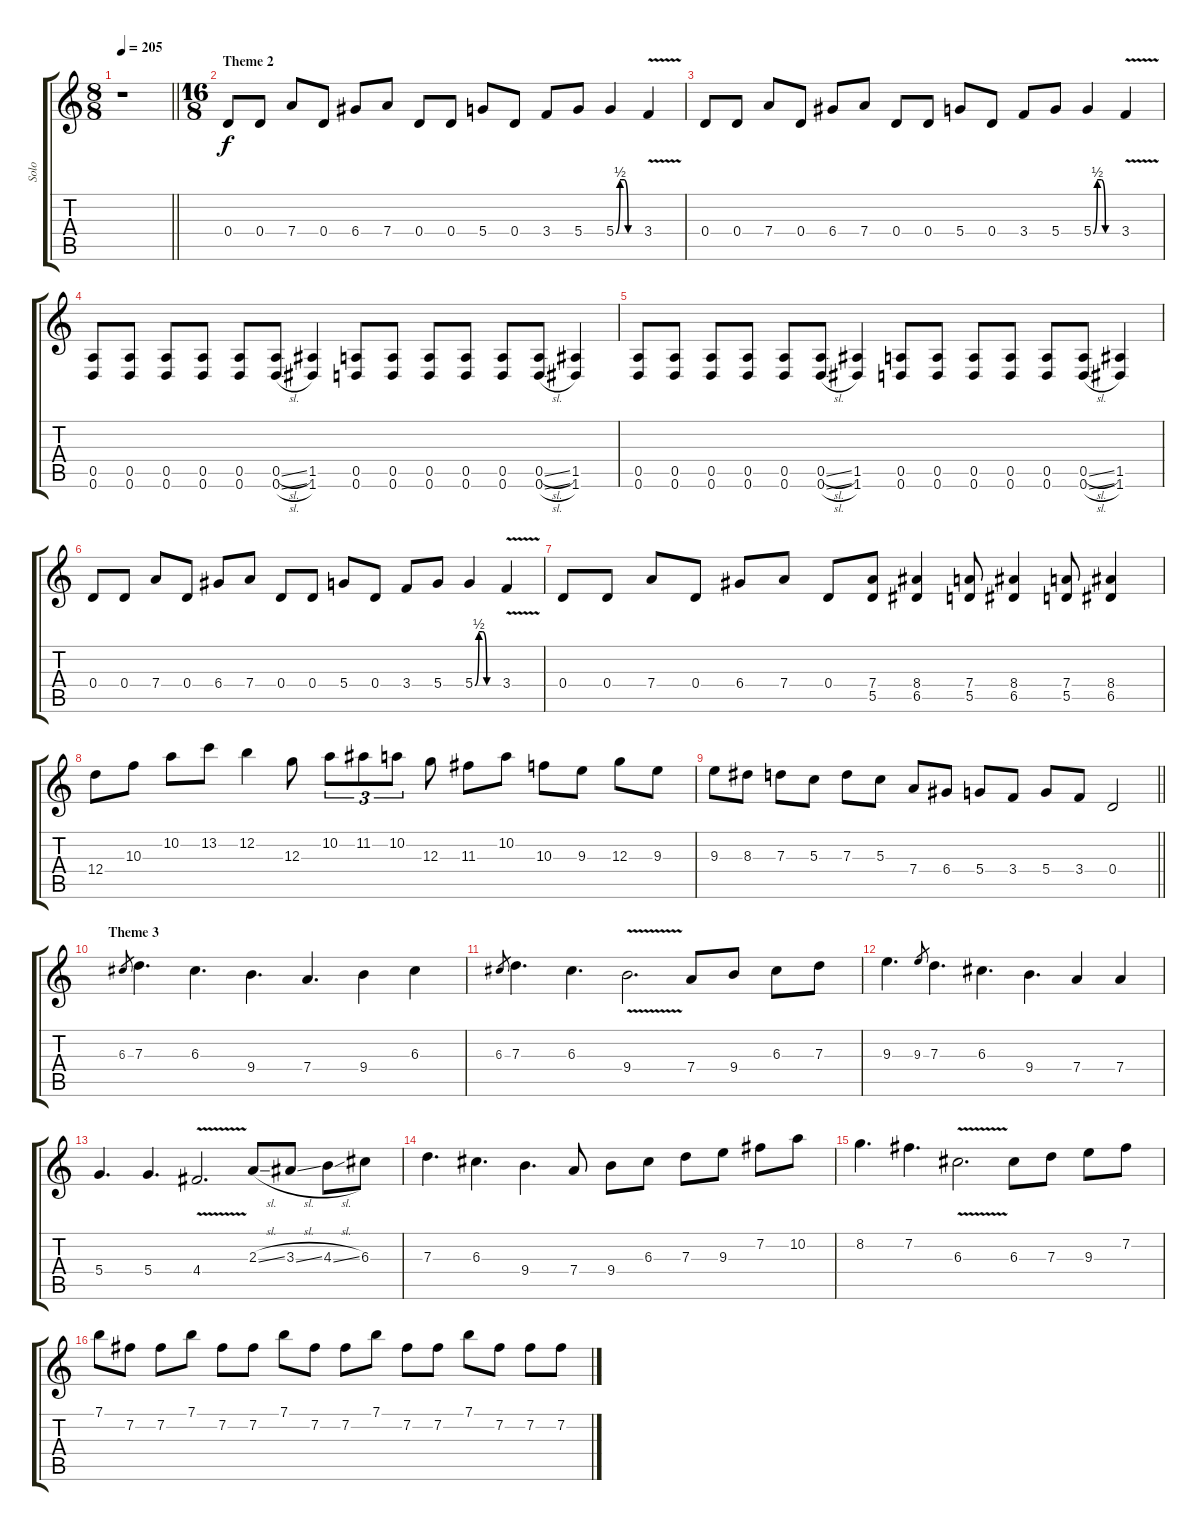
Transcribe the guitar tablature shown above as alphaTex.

\track ("Solo" "Solo") {instrument distortionguitar}
\staff {score tabs}
\tuning (E4 B3 G3 D3 A2 D2) {hide}
\ts (8 8)
\tempo 205
\clef g2
\barLineRight lightlight
\ks c
r.1{dy f} |
\ts (16 8)
\section ("" "Theme 2")
0.4.8 0.4.8 7.4.8 0.4.8 6.4.8 7.4.8 0.4.8 0.4.8 5.4.8 0.4.8 3.4.8 5.4.8 5.4{be (custom 0 0 10 2 20 2 30 0 60 0)}.4 3.4{v}.4 |
0.4.8 0.4.8 7.4.8 0.4.8 6.4.8 7.4.8 0.4.8 0.4.8 5.4.8 0.4.8 3.4.8 5.4.8 5.4{be (custom 0 0 10 2 20 2 30 0 60 0)}.4 3.4{v}.4 |
(0.5 0.6).8 (0.5 0.6).8 (0.5 0.6).8 (0.5 0.6).8 (0.5 0.6).8 (0.5{sl} 0.6{sl}).8 (1.5 1.6).4 (0.5 0.6).8 (0.5 0.6).8 (0.5 0.6).8 (0.5 0.6).8 (0.5 0.6).8 (0.5{sl} 0.6{sl}).8 (1.5 1.6).4 |
(0.5 0.6).8 (0.5 0.6).8 (0.5 0.6).8 (0.5 0.6).8 (0.5 0.6).8 (0.5{sl} 0.6{sl}).8 (1.5 1.6).4 (0.5 0.6).8 (0.5 0.6).8 (0.5 0.6).8 (0.5 0.6).8 (0.5 0.6).8 (0.5{sl} 0.6{sl}).8 (1.5 1.6).4 |
0.4.8 0.4.8 7.4.8 0.4.8 6.4.8 7.4.8 0.4.8 0.4.8 5.4.8 0.4.8 3.4.8 5.4.8 5.4{be (custom 0 0 10 2 20 2 30 0 60 0)}.4 3.4{v}.4 |
0.4.8 0.4.8 7.4.8 0.4.8 6.4.8 7.4.8 0.4.8 (7.4 5.5).8 (8.4 6.5).4 (7.4 5.5).8 (8.4 6.5).4 (7.4 5.5).8 (8.4 6.5).4 |
12.4.8 10.3.8 10.2.8 13.2.8 12.2.4 12.3.8 10.2.8{tu (3 2)} 11.2.8{tu (3 2)} 10.2.8{tu (3 2)} 12.3.8 11.3.8 10.2.8 10.3.8 9.3.8 12.3.8 9.3.8 |
\barLineRight lightlight
9.3.8 8.3.8 7.3.8 5.3.8 7.3.8 5.3.8 7.4.8 6.4.8 5.4.8 3.4.8 5.4.8 3.4.8 0.4.2 |
\section ("" "Theme 3")
6.3.8{gr} 7.3.4{d} 6.3.4{d} 9.4.4{d} 7.4.4{d} 9.4.4 6.3.4 |
6.3.8{gr} 7.3.4{d} 6.3.4{d} 9.4{v}.2{d} 7.4.8 9.4.8 6.3.8 7.3.8 |
9.3.4{d} 9.3.8{gr} 7.3.4{d} 6.3.4{d} 9.4.4{d} 7.4.4 7.4.4 |
5.4.4{d} 5.4.4{d} 4.4{v}.2{d} 2.3{sl}.8 3.3{sl}.8 4.3{sl}.8 6.3.8 |
7.3.4{d} 6.3.4{d} 9.4.4{d} 7.4.8 9.4.8 6.3.8 7.3.8 9.3.8 7.2.8 10.2.8 |
8.2.4{d} 7.2.4{d} 6.3{v}.2{d} 6.3.8 7.3.8 9.3.8 7.2.8 |
7.1.8 7.2.8 7.2.8 7.1.8 7.2.8 7.2.8 7.1.8 7.2.8 7.2.8 7.1.8 7.2.8 7.2.8 7.1.8 7.2.8 7.2.8 7.2.8
